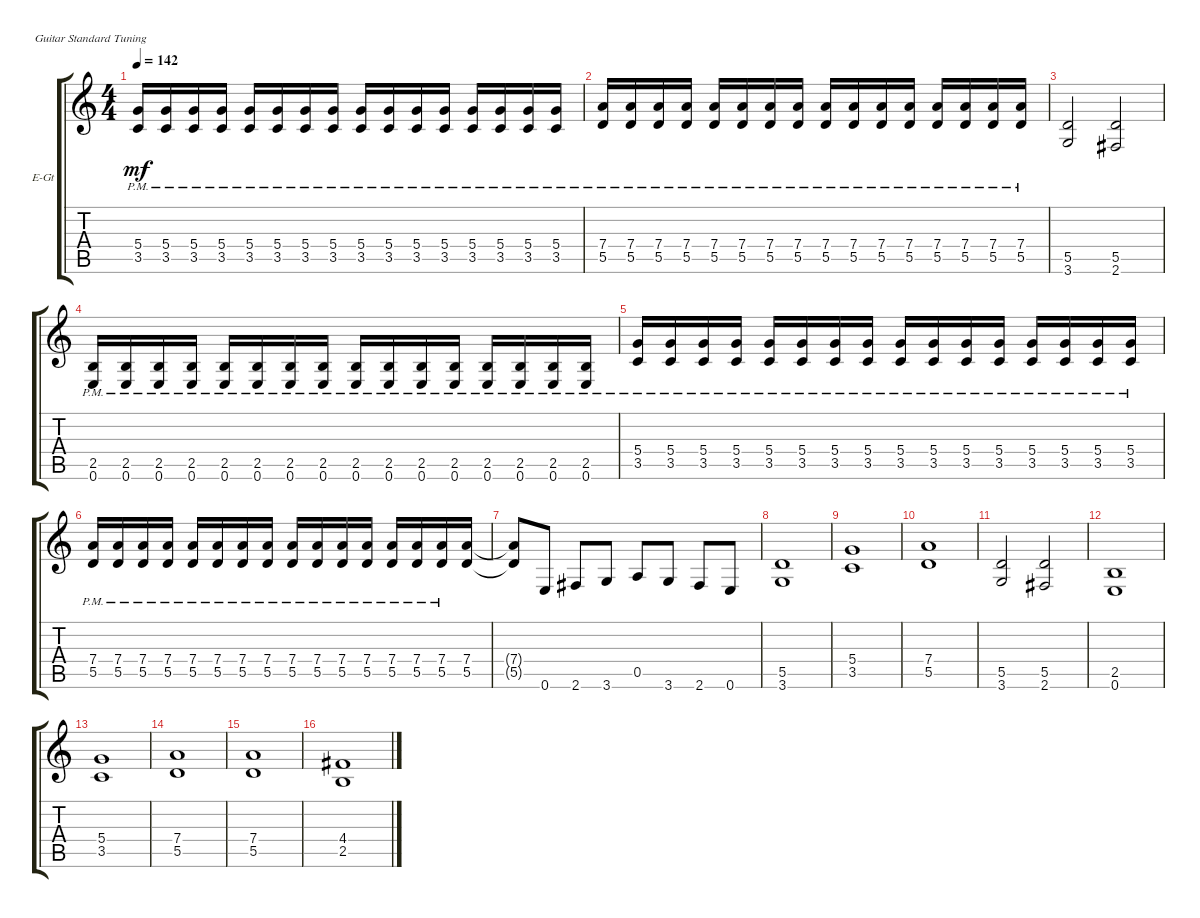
\bracketExtendMode groupsimilarinstruments
\firstSystemTrackNameOrientation horizontal
\otherSystemsTrackNameOrientation horizontal
\track ("Guitarra" "E-Gt") {instrument distortionguitar}
\staff {score tabs}
\tuning (E4 B3 G3 D3 A2 E2)
\ts (4 4)
\tempo 142
\clef g2
\ks c
(3.5{pm} 5.4{pm}).16{dy mf} (3.5{pm} 5.4{pm}).16 (3.5{pm} 5.4{pm}).16 (3.5{pm} 5.4{pm}).16 (3.5{pm} 5.4{pm}).16 (3.5{pm} 5.4{pm}).16 (3.5{pm} 5.4{pm}).16 (3.5{pm} 5.4{pm}).16 (3.5{pm} 5.4{pm}).16 (3.5{pm} 5.4{pm}).16 (3.5{pm} 5.4{pm}).16 (3.5{pm} 5.4{pm}).16 (3.5{pm} 5.4{pm}).16 (3.5{pm} 5.4{pm}).16 (3.5{pm} 5.4{pm}).16 (3.5{pm} 5.4{pm}).16 |
(5.5{pm} 7.4{pm}).16 (5.5{pm} 7.4{pm}).16 (5.5{pm} 7.4{pm}).16 (5.5{pm} 7.4{pm}).16 (5.5{pm} 7.4{pm}).16 (5.5{pm} 7.4{pm}).16 (5.5{pm} 7.4{pm}).16 (5.5{pm} 7.4{pm}).16 (5.5{pm} 7.4{pm}).16 (5.5{pm} 7.4{pm}).16 (5.5{pm} 7.4{pm}).16 (5.5{pm} 7.4{pm}).16 (5.5{pm} 7.4{pm}).16 (5.5{pm} 7.4{pm}).16 (5.5{pm} 7.4{pm}).16 (5.5{pm} 7.4{pm}).16 |
(3.6 5.5).2 (2.6 5.5).2 |
(0.6{pm} 2.5{pm}).16 (0.6{pm} 2.5{pm}).16 (0.6{pm} 2.5{pm}).16 (0.6{pm} 2.5{pm}).16 (0.6{pm} 2.5{pm}).16 (0.6{pm} 2.5{pm}).16 (0.6{pm} 2.5{pm}).16 (0.6{pm} 2.5{pm}).16 (0.6{pm} 2.5{pm}).16 (0.6{pm} 2.5{pm}).16 (0.6{pm} 2.5{pm}).16 (0.6{pm} 2.5{pm}).16 (0.6{pm} 2.5{pm}).16 (0.6{pm} 2.5{pm}).16 (0.6{pm} 2.5{pm}).16 (0.6{pm} 2.5{pm}).16 |
(3.5{pm} 5.4{pm}).16 (3.5{pm} 5.4{pm}).16 (3.5{pm} 5.4{pm}).16 (3.5{pm} 5.4{pm}).16 (3.5{pm} 5.4{pm}).16 (3.5{pm} 5.4{pm}).16 (3.5{pm} 5.4{pm}).16 (3.5{pm} 5.4{pm}).16 (3.5{pm} 5.4{pm}).16 (3.5{pm} 5.4{pm}).16 (3.5{pm} 5.4{pm}).16 (3.5{pm} 5.4{pm}).16 (3.5{pm} 5.4{pm}).16 (3.5{pm} 5.4{pm}).16 (3.5{pm} 5.4{pm}).16 (3.5{pm} 5.4{pm}).16 |
(5.5{pm} 7.4{pm}).16 (5.5{pm} 7.4{pm}).16 (5.5{pm} 7.4{pm}).16 (5.5{pm} 7.4{pm}).16 (5.5{pm} 7.4{pm}).16 (5.5{pm} 7.4{pm}).16 (5.5{pm} 7.4{pm}).16 (5.5{pm} 7.4{pm}).16 (5.5{pm} 7.4{pm}).16 (5.5{pm} 7.4{pm}).16 (5.5{pm} 7.4{pm}).16 (5.5{pm} 7.4{pm}).16 (5.5{pm} 7.4{pm}).16 (5.5{pm} 7.4{pm}).16 (5.5{pm} 7.4{pm}).16 (5.5 7.4).16 |
(5.5{t} 7.4{t}).8 0.6.8 2.6.8 3.6.8 0.5.8 3.6.8 2.6.8 0.6.8 |
(3.6 5.5).1 |
(3.5 5.4).1 |
(5.5 7.4).1 |
(3.6 5.5).2 (2.6 5.5).2 |
(0.6 2.5).1 |
(3.5 5.4).1 |
(5.5 7.4).1 |
(5.5 7.4).1 |
(2.5 4.4).1
